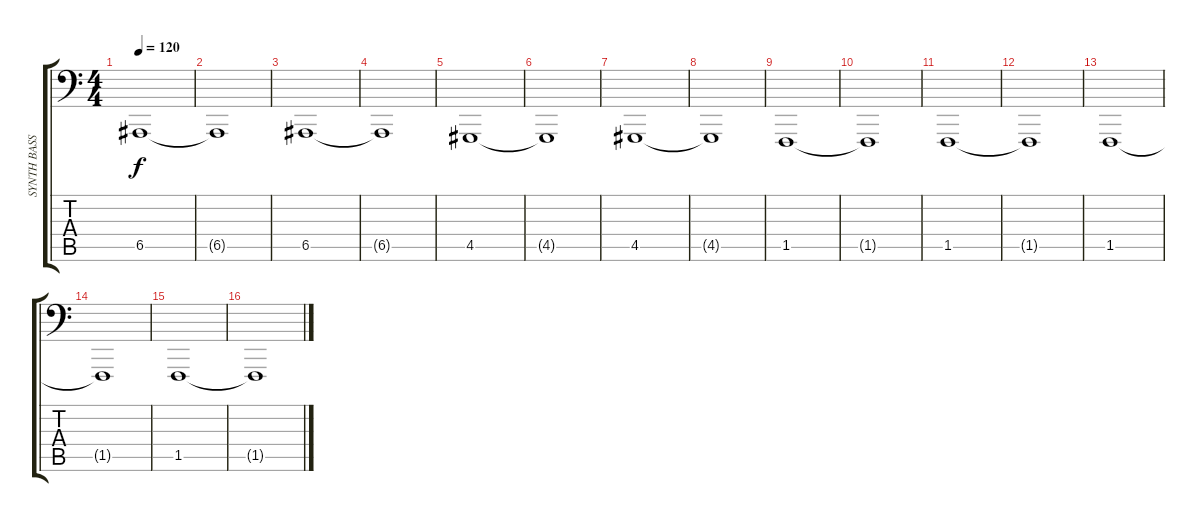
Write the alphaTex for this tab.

\track ("SYNTH BASS" "SYNTH BASS") {instrument lead2sawtooth}
\staff {score tabs}
\tuning (C3 G2 D2 A1 E1 B0) {hide}
\ts (4 4)
\tempo 120
\clef f4
\ks c
6.5.1{dy f} |
6.5{t}.1 |
6.5.1 |
6.5{t}.1 |
4.5.1 |
4.5{t}.1 |
4.5.1 |
4.5{t}.1 |
1.5.1 |
1.5{t}.1 |
1.5.1 |
1.5{t}.1 |
1.5.1 |
1.5{t}.1 |
1.5.1 |
1.5{t}.1
